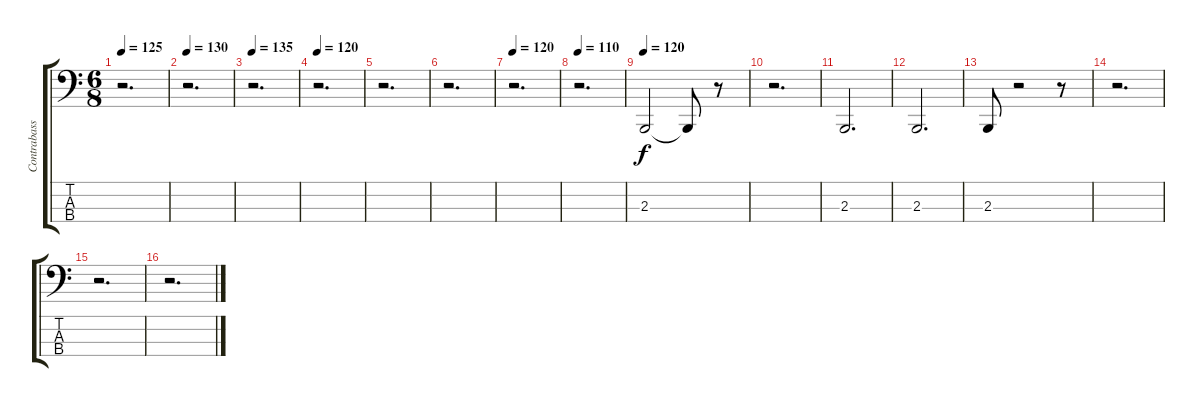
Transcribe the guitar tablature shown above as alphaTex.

\track ("Contrabasses" "Contrabass") {instrument pizzicatostrings}
\staff {score tabs}
\tuning (G2 D2 A1 E1) {hide}
\ts (6 8)
\tempo 125
\clef f4
\ks c
r.2{d dy mp} |
\tempo 130
r.2{d} |
\tempo 135
r.2{d} |
\tempo 120
r.2{d} |
r.2{d} |
r.2{d} |
\tempo 120
r.2{d} |
\tempo 110
r.2{d} |
\tempo 120
2.3.2{dy f} 2.3{t}.8 r.8 |
r.2{d} |
2.3.2{d} |
2.3.2{d} |
2.3.8 r.2 r.8 |
r.2{d} |
r.2{d} |
r.2{d}
